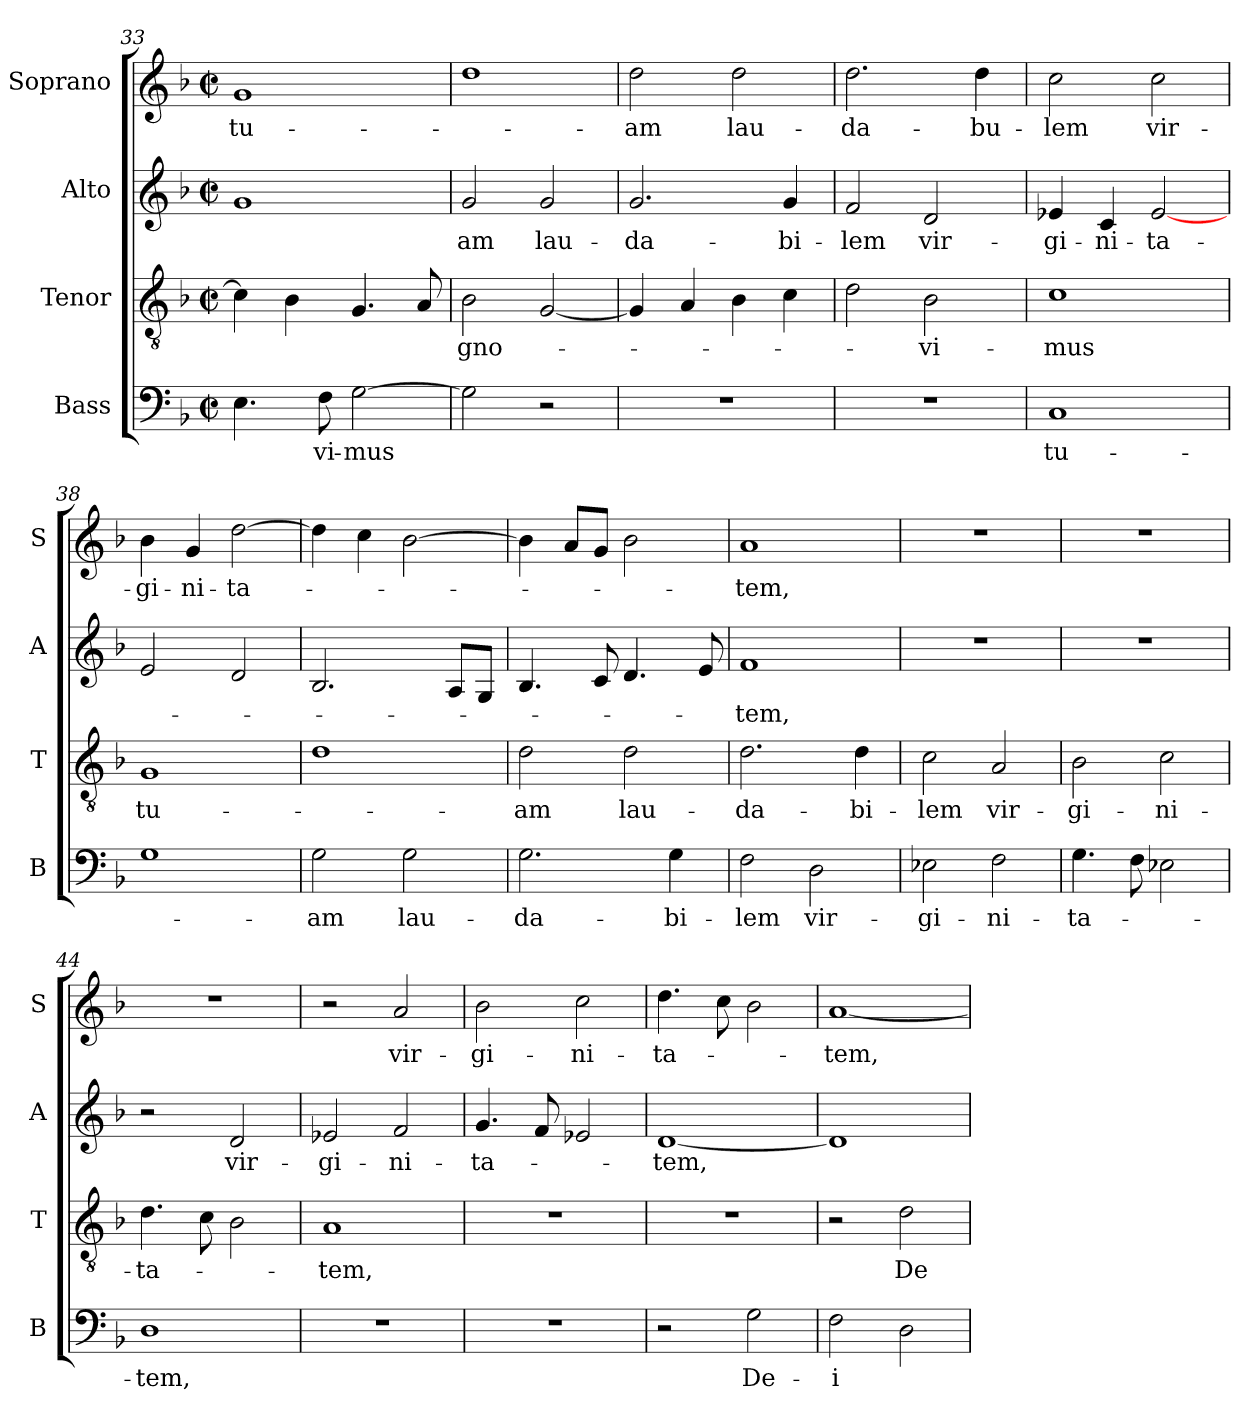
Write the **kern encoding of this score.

**kern	**text	**kern	**text	**kern	**text	**kern	**text
*part4	*part4	*part3	*part3	*part2	*part2	*part1	*part1
*staff4	*staff4	*staff3	*staff3	*staff2	*staff2	*staff1	*staff1
*I"Bass	*	*I"Tenor	*	*I"Alto	*	*I"Soprano	*
*I'B	*	*I'T	*	*I'A	*	*I'S	*
*clefF4	*	*clefGv2	*	*clefG2	*	*clefG2	*
*k[b-]	*	*k[b-]	*	*k[b-]	*	*k[b-]	*
*F:	*	*F:	*	*F:	*	*F:	*
*M2/2	*	*M2/2	*	*M2/2	*	*M2/2	*
*met(c|)	*	*met(c|)	*	*met(c|)	*	*met(c|)	*
=33	=33	=33	=33	=33	=33	=33	=33
4.E\	.	4c\]	.	1g	.	1g	tu-
.	.	4B-\	.	.	.	.	.
8F\	-vi-	.	.	.	.	.	.
[2G\	-mus	4.G/	.	.	.	.	.
.	.	8A/	.	.	.	.	.
=34	=34	=34	=34	=34	=34	=34	=34
2G\]	.	2B-\	-gno-	2g/	-am	1dd	.
2r	.	[2G/	.	2g/	lau-	.	.
=35	=35	=35	=35	=35	=35	=35	=35
1r	.	4G/]	.	2.g/	-da-	2dd\	-am
.	.	4A/	.	.	.	.	.
.	.	4B-\	.	.	.	2dd\	lau-
.	.	4c\	.	4g/	-bi-	.	.
=36	=36	=36	=36	=36	=36	=36	=36
1r	.	2d\	.	2f/	-lem	2.dd\	-da-
.	.	2B-\	-vi-	2d/	vir-	.	.
.	.	.	.	.	.	4dd\	-bu-
!!LO:LB:g=z
=37	=37	=37	=37	=37	=37	=37	=37
1C	tu-	1c	-mus	4e-X/	-gi-	2cc\	-lem
.	.	.	.	4c/	-ni-	.	.
.	.	.	.	[2e-/	-ta-	2cc\	vir-
=38	=38	=38	=38	=38	=38	=38	=38
1G	.	1G	tu-	2e/	.	4b-\	-gi-
.	.	.	.	.	.	4g/	-ni-
.	.	.	.	2d/	.	[2dd\	-ta-
=39	=39	=39	=39	=39	=39	=39	=39
2G\	-am	1d	.	2.B-/	.	4dd\]	.
.	.	.	.	.	.	4cc\	.
2G\	lau-	.	.	.	.	[2b-\	.
.	.	.	.	8A/L	.	.	.
.	.	.	.	8G/J	.	.	.
=40	=40	=40	=40	=40	=40	=40	=40
2.G\	-da-	2d\	-am	4.B-/	.	4b-\]	.
.	.	.	.	.	.	8a/L	.
.	.	.	.	8c/	.	8g/J	.
.	.	2d\	lau-	4.d/	.	2b-\	.
4G\	-bi-	.	.	.	.	.	.
.	.	.	.	8e/	.	.	.
=41	=41	=41	=41	=41	=41	=41	=41
2F\	-lem	2.d\	-da-	1f	-tem,	1a	-tem,
2D\	vir-	.	.	.	.	.	.
.	.	4d\	-bi-	.	.	.	.
=42	=42	=42	=42	=42	=42	=42	=42
2E-X\	-gi-	2c\	-lem	1r	.	1r	.
2F\	-ni-	2A/	vir-	.	.	.	.
!!LO:PB:g=z
=43	=43	=43	=43	=43	=43	=43	=43
4.G\	-ta-	2B-\	-gi-	1r	.	1r	.
8F\	.	.	.	.	.	.	.
2E-X\	.	2c\	-ni-	.	.	.	.
=44	=44	=44	=44	=44	=44	=44	=44
1D	-tem,	4.d\	-ta-	2r	.	1r	.
.	.	8c\	.	.	.	.	.
.	.	2B-\	.	2d/	vir-	.	.
=45	=45	=45	=45	=45	=45	=45	=45
1r	.	1A	-tem,	2e-X/	-gi-	2r	.
.	.	.	.	2f/	-ni-	2a/	vir-
=46	=46	=46	=46	=46	=46	=46	=46
1r	.	1r	.	4.g/	-ta-	2b-\	-gi-
.	.	.	.	8f/	.	.	.
.	.	.	.	2e-X/	.	2cc\	-ni-
=47	=47	=47	=47	=47	=47	=47	=47
2r	.	1r	.	[1d	-tem,	4.dd\	-ta-
.	.	.	.	.	.	8cc\	.
2G\	De-	.	.	.	.	2b-\	.
=48	=48	=48	=48	=48	=48	=48	=48
2F\	-i	2r	.	1d]	.	[1a	-tem,
2D\	.	2d\	De-	.	.	.	.
=	=	=	=	=	=	=	=
*-	*-	*-	*-	*-	*-	*-	*-
